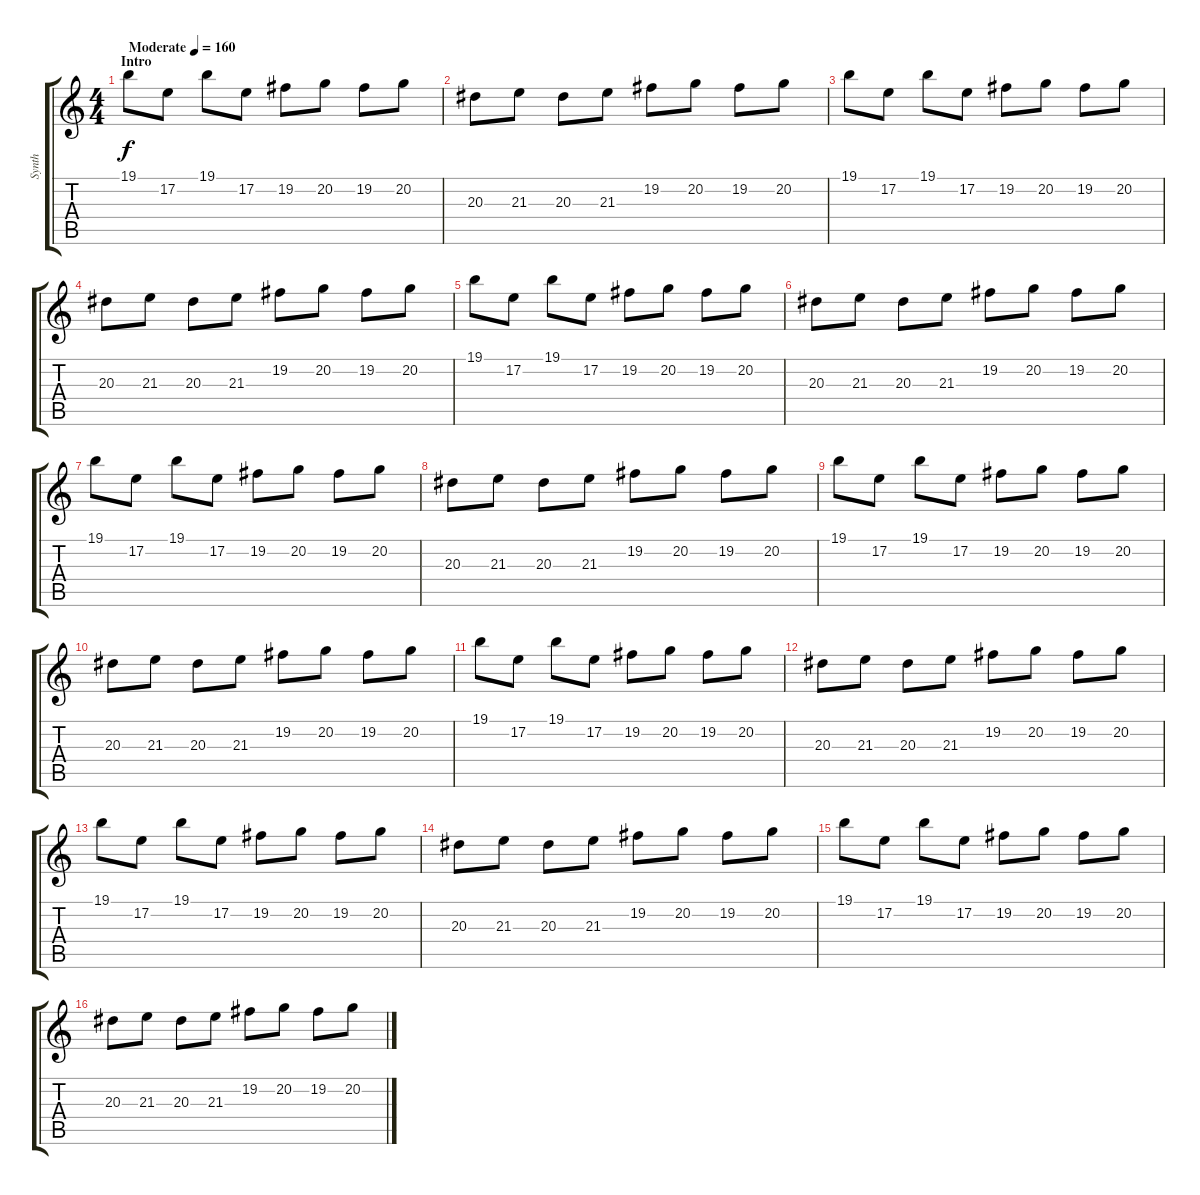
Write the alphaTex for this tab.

\track ("Synth" "Synth") {instrument stringensemble1}
\staff {score tabs}
\tuning (E4 B3 G3 D3 A2 E2) {hide}
\ts (4 4)
\section ("" "Intro")
\tempo (160 "Moderate")
\clef g2
\ks c
19.1.8{dy f instrument stringensemble1} 17.2.8 19.1.8 17.2.8 19.2.8 20.2.8 19.2.8 20.2.8 |
20.3.8 21.3.8 20.3.8 21.3.8 19.2.8 20.2.8 19.2.8 20.2.8 |
19.1.8 17.2.8 19.1.8 17.2.8 19.2.8 20.2.8 19.2.8 20.2.8 |
20.3.8 21.3.8 20.3.8 21.3.8 19.2.8 20.2.8 19.2.8 20.2.8 |
19.1.8 17.2.8 19.1.8 17.2.8 19.2.8 20.2.8 19.2.8 20.2.8 |
20.3.8 21.3.8 20.3.8 21.3.8 19.2.8 20.2.8 19.2.8 20.2.8 |
19.1.8 17.2.8 19.1.8 17.2.8 19.2.8 20.2.8 19.2.8 20.2.8 |
20.3.8 21.3.8 20.3.8 21.3.8 19.2.8 20.2.8 19.2.8 20.2.8 |
19.1.8 17.2.8 19.1.8 17.2.8 19.2.8 20.2.8 19.2.8 20.2.8 |
20.3.8 21.3.8 20.3.8 21.3.8 19.2.8 20.2.8 19.2.8 20.2.8 |
19.1.8 17.2.8 19.1.8 17.2.8 19.2.8 20.2.8 19.2.8 20.2.8 |
20.3.8 21.3.8 20.3.8 21.3.8 19.2.8 20.2.8 19.2.8 20.2.8 |
19.1.8 17.2.8 19.1.8 17.2.8 19.2.8 20.2.8 19.2.8 20.2.8 |
20.3.8 21.3.8 20.3.8 21.3.8 19.2.8 20.2.8 19.2.8 20.2.8 |
19.1.8 17.2.8 19.1.8 17.2.8 19.2.8 20.2.8 19.2.8 20.2.8 |
20.3.8 21.3.8 20.3.8 21.3.8 19.2.8 20.2.8 19.2.8 20.2.8
